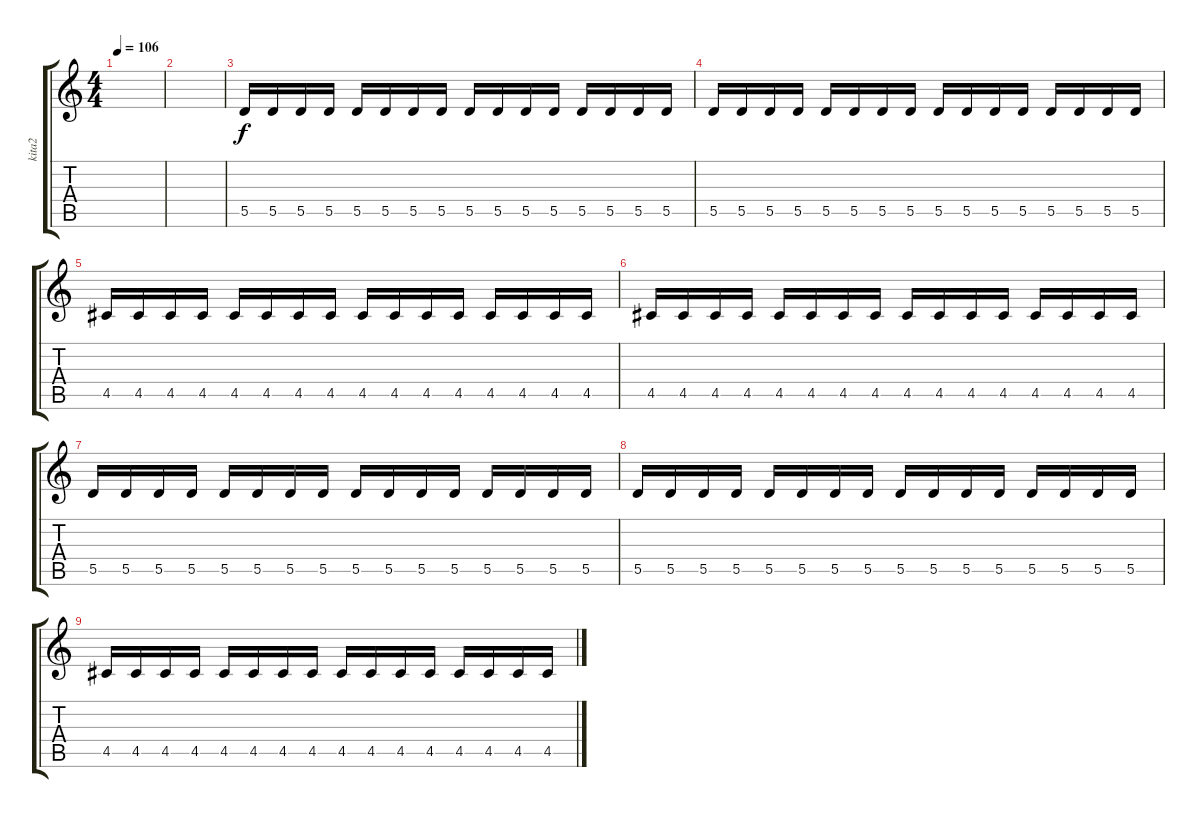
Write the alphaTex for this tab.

\track ("kita2" "kita2") {instrument distortionguitar}
\staff {score tabs}
\tuning (E4 B3 G3 D3 A2 E2) {hide}
\ts (4 4)
\tempo 106
\clef g2
\ks c
|
|
5.5.16 5.5.16 5.5.16 5.5.16 5.5.16 5.5.16 5.5.16 5.5.16 5.5.16 5.5.16 5.5.16 5.5.16 5.5.16 5.5.16 5.5.16 5.5.16 |
5.5.16 5.5.16 5.5.16 5.5.16 5.5.16 5.5.16 5.5.16 5.5.16 5.5.16 5.5.16 5.5.16 5.5.16 5.5.16 5.5.16 5.5.16 5.5.16 |
4.5.16 4.5.16 4.5.16 4.5.16 4.5.16 4.5.16 4.5.16 4.5.16 4.5.16 4.5.16 4.5.16 4.5.16 4.5.16 4.5.16 4.5.16 4.5.16 |
4.5.16 4.5.16 4.5.16 4.5.16 4.5.16 4.5.16 4.5.16 4.5.16 4.5.16 4.5.16 4.5.16 4.5.16 4.5.16 4.5.16 4.5.16 4.5.16 |
5.5.16 5.5.16 5.5.16 5.5.16 5.5.16 5.5.16 5.5.16 5.5.16 5.5.16 5.5.16 5.5.16 5.5.16 5.5.16 5.5.16 5.5.16 5.5.16 |
5.5.16 5.5.16 5.5.16 5.5.16 5.5.16 5.5.16 5.5.16 5.5.16 5.5.16 5.5.16 5.5.16 5.5.16 5.5.16 5.5.16 5.5.16 5.5.16 |
4.5.16 4.5.16 4.5.16 4.5.16 4.5.16 4.5.16 4.5.16 4.5.16 4.5.16 4.5.16 4.5.16 4.5.16 4.5.16 4.5.16 4.5.16 4.5.16
